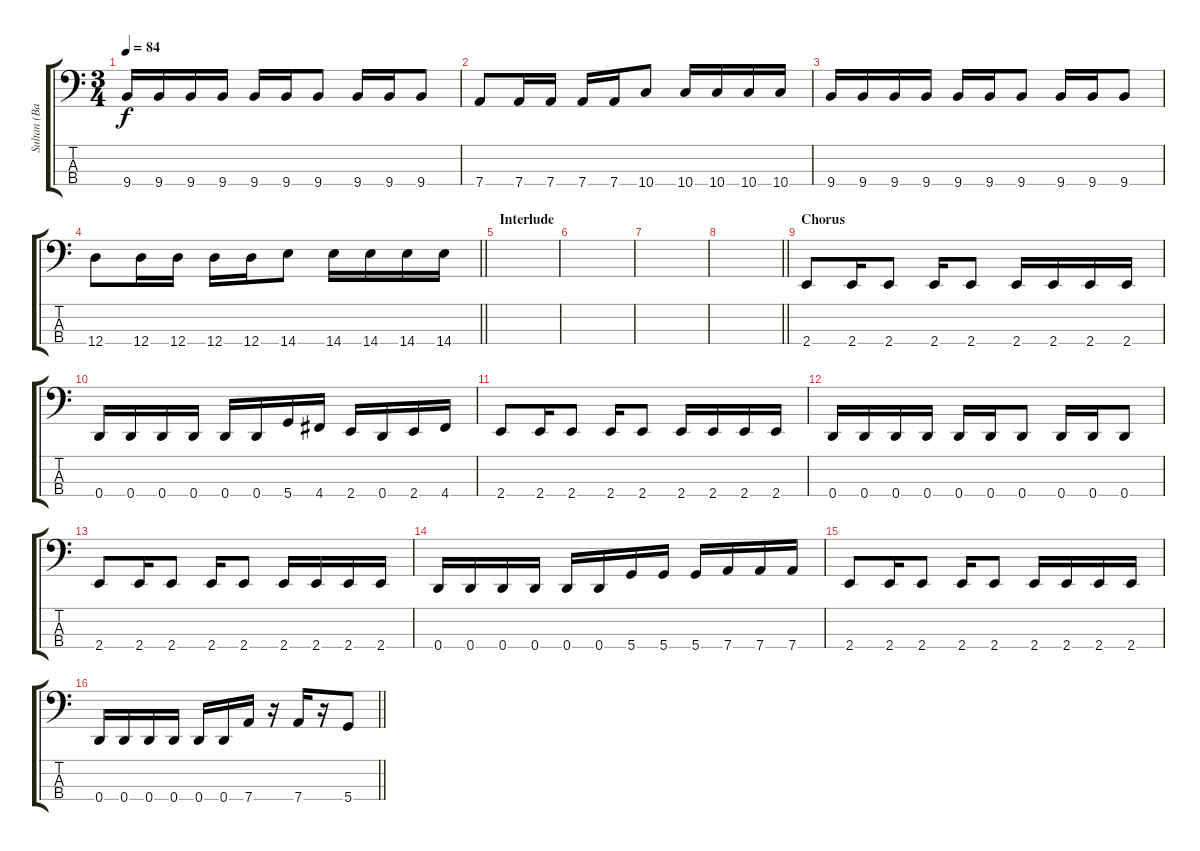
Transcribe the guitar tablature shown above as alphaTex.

\track ("Sultan (Bass)" "Sultan (Ba") {instrument electricbassfinger}
\staff {score tabs}
\tuning (G2 D2 A1 D1) {hide}
\ts (3 4)
\tempo 84
\clef f4
\ks c
9.4.16{dy f} 9.4.16 9.4.16 9.4.16 9.4.16 9.4.16 9.4.8 9.4.16 9.4.16 9.4.8 |
7.4.8 7.4.16 7.4.16 7.4.16 7.4.16 10.4.8 10.4.16 10.4.16 10.4.16 10.4.16 |
9.4.16 9.4.16 9.4.16 9.4.16 9.4.16 9.4.16 9.4.8 9.4.16 9.4.16 9.4.8 |
\barLineRight lightlight
12.4.8 12.4.16 12.4.16 12.4.16 12.4.16 14.4.8 14.4.16 14.4.16 14.4.16 14.4.16 |
\section ("" "Interlude")
|
|
|
\barLineRight lightlight
|
\section ("" "Chorus")
2.4.8 2.4.16 2.4.8 2.4.16 2.4.8 2.4.16 2.4.16 2.4.16 2.4.16 |
0.4.16 0.4.16 0.4.16 0.4.16 0.4.16 0.4.16 5.4.16 4.4.16 2.4.16 0.4.16 2.4.16 4.4.16 |
2.4.8 2.4.16 2.4.8 2.4.16 2.4.8 2.4.16 2.4.16 2.4.16 2.4.16 |
0.4.16 0.4.16 0.4.16 0.4.16 0.4.16 0.4.16 0.4.8 0.4.16 0.4.16 0.4.8 |
2.4.8 2.4.16 2.4.8 2.4.16 2.4.8 2.4.16 2.4.16 2.4.16 2.4.16 |
0.4.16 0.4.16 0.4.16 0.4.16 0.4.16 0.4.16 5.4.16 5.4.16 5.4.16 7.4.16 7.4.16 7.4.16 |
2.4.8 2.4.16 2.4.8 2.4.16 2.4.8 2.4.16 2.4.16 2.4.16 2.4.16 |
\barLineRight lightlight
0.4.16 0.4.16 0.4.16 0.4.16 0.4.16 0.4.16 7.4.16 r.16 7.4.16 r.16 5.4.8
